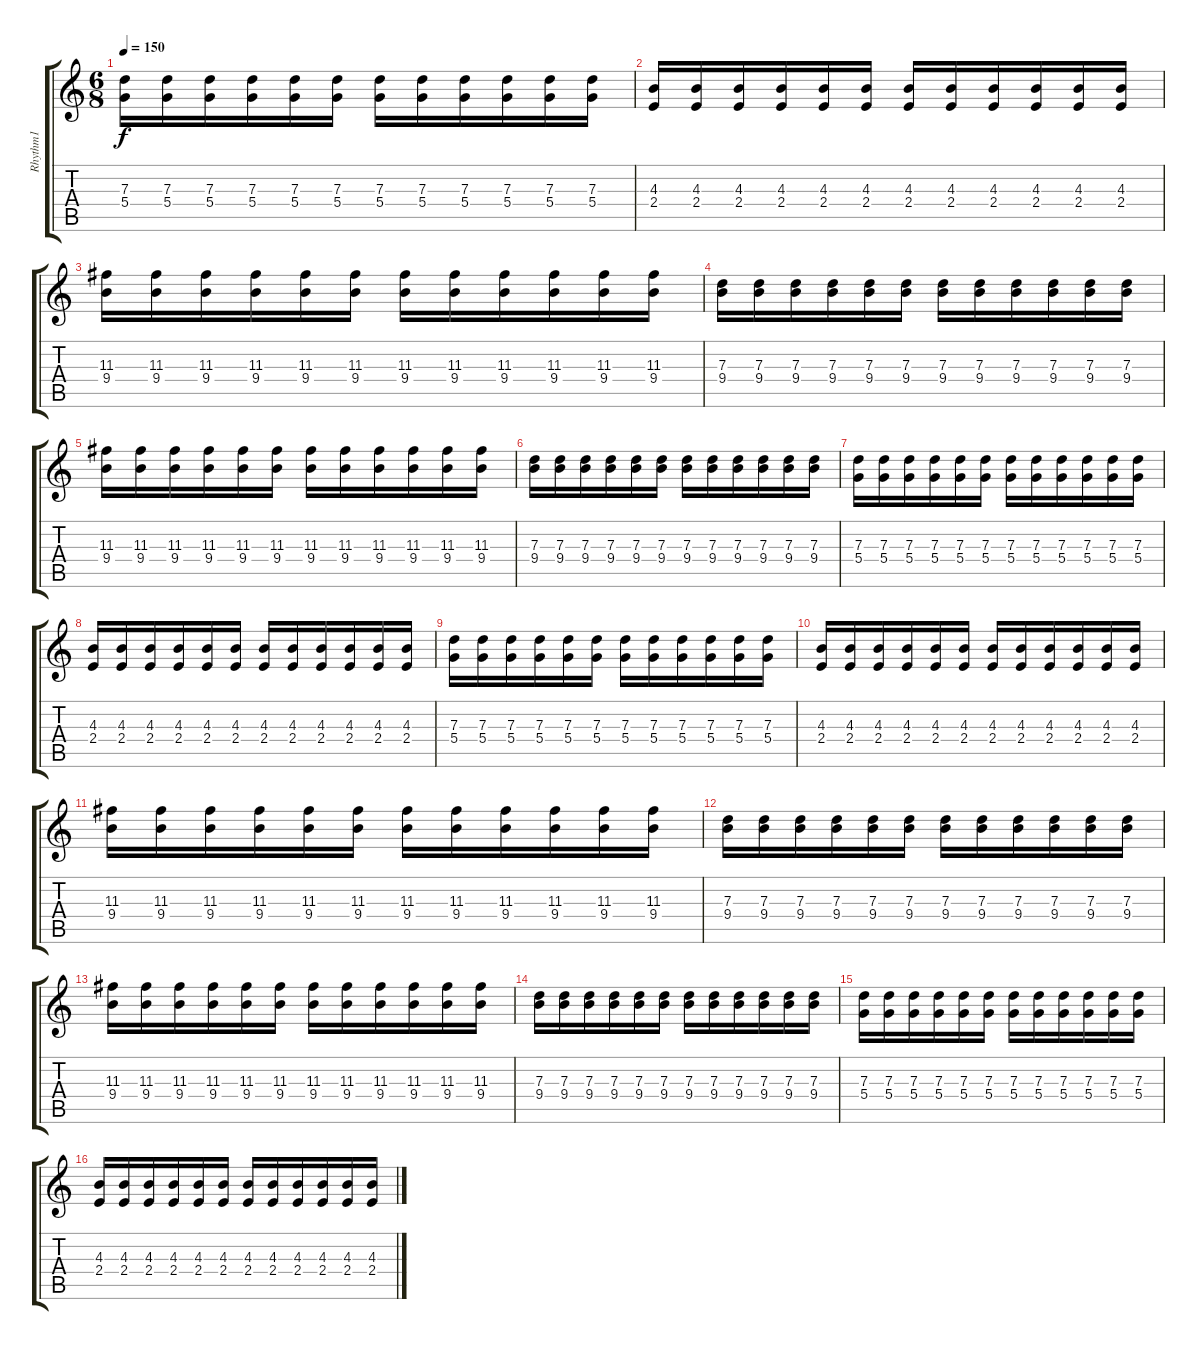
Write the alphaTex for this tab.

\track ("Rhythm1" "Rhythm1") {instrument distortionguitar}
\staff {score tabs}
\tuning (E4 B3 G3 D3 A2 E2) {hide}
\ts (6 8)
\tempo 150
\clef g2
\ks c
(7.3 5.4).16{dy f} (7.3 5.4).16 (7.3 5.4).16 (7.3 5.4).16 (7.3 5.4).16 (7.3 5.4).16 (7.3 5.4).16 (7.3 5.4).16 (7.3 5.4).16 (7.3 5.4).16 (7.3 5.4).16 (7.3 5.4).16 |
(4.3 2.4).16 (4.3 2.4).16 (4.3 2.4).16 (4.3 2.4).16 (4.3 2.4).16 (4.3 2.4).16 (4.3 2.4).16 (4.3 2.4).16 (4.3 2.4).16 (4.3 2.4).16 (4.3 2.4).16 (4.3 2.4).16 |
(11.3 9.4).16 (11.3 9.4).16 (11.3 9.4).16 (11.3 9.4).16 (11.3 9.4).16 (11.3 9.4).16 (11.3 9.4).16 (11.3 9.4).16 (11.3 9.4).16 (11.3 9.4).16 (11.3 9.4).16 (11.3 9.4).16 |
(7.3 9.4).16 (7.3 9.4).16 (7.3 9.4).16 (7.3 9.4).16 (7.3 9.4).16 (7.3 9.4).16 (7.3 9.4).16 (7.3 9.4).16 (7.3 9.4).16 (7.3 9.4).16 (7.3 9.4).16 (7.3 9.4).16 |
(11.3 9.4).16 (11.3 9.4).16 (11.3 9.4).16 (11.3 9.4).16 (11.3 9.4).16 (11.3 9.4).16 (11.3 9.4).16 (11.3 9.4).16 (11.3 9.4).16 (11.3 9.4).16 (11.3 9.4).16 (11.3 9.4).16 |
(7.3 9.4).16 (7.3 9.4).16 (7.3 9.4).16 (7.3 9.4).16 (7.3 9.4).16 (7.3 9.4).16 (7.3 9.4).16 (7.3 9.4).16 (7.3 9.4).16 (7.3 9.4).16 (7.3 9.4).16 (7.3 9.4).16 |
(7.3 5.4).16 (7.3 5.4).16 (7.3 5.4).16 (7.3 5.4).16 (7.3 5.4).16 (7.3 5.4).16 (7.3 5.4).16 (7.3 5.4).16 (7.3 5.4).16 (7.3 5.4).16 (7.3 5.4).16 (7.3 5.4).16 |
(4.3 2.4).16 (4.3 2.4).16 (4.3 2.4).16 (4.3 2.4).16 (4.3 2.4).16 (4.3 2.4).16 (4.3 2.4).16 (4.3 2.4).16 (4.3 2.4).16 (4.3 2.4).16 (4.3 2.4).16 (4.3 2.4).16 |
(7.3 5.4).16 (7.3 5.4).16 (7.3 5.4).16 (7.3 5.4).16 (7.3 5.4).16 (7.3 5.4).16 (7.3 5.4).16 (7.3 5.4).16 (7.3 5.4).16 (7.3 5.4).16 (7.3 5.4).16 (7.3 5.4).16 |
(4.3 2.4).16 (4.3 2.4).16 (4.3 2.4).16 (4.3 2.4).16 (4.3 2.4).16 (4.3 2.4).16 (4.3 2.4).16 (4.3 2.4).16 (4.3 2.4).16 (4.3 2.4).16 (4.3 2.4).16 (4.3 2.4).16 |
(11.3 9.4).16 (11.3 9.4).16 (11.3 9.4).16 (11.3 9.4).16 (11.3 9.4).16 (11.3 9.4).16 (11.3 9.4).16 (11.3 9.4).16 (11.3 9.4).16 (11.3 9.4).16 (11.3 9.4).16 (11.3 9.4).16 |
(7.3 9.4).16 (7.3 9.4).16 (7.3 9.4).16 (7.3 9.4).16 (7.3 9.4).16 (7.3 9.4).16 (7.3 9.4).16 (7.3 9.4).16 (7.3 9.4).16 (7.3 9.4).16 (7.3 9.4).16 (7.3 9.4).16 |
(11.3 9.4).16 (11.3 9.4).16 (11.3 9.4).16 (11.3 9.4).16 (11.3 9.4).16 (11.3 9.4).16 (11.3 9.4).16 (11.3 9.4).16 (11.3 9.4).16 (11.3 9.4).16 (11.3 9.4).16 (11.3 9.4).16 |
(7.3 9.4).16 (7.3 9.4).16 (7.3 9.4).16 (7.3 9.4).16 (7.3 9.4).16 (7.3 9.4).16 (7.3 9.4).16 (7.3 9.4).16 (7.3 9.4).16 (7.3 9.4).16 (7.3 9.4).16 (7.3 9.4).16 |
(7.3 5.4).16 (7.3 5.4).16 (7.3 5.4).16 (7.3 5.4).16 (7.3 5.4).16 (7.3 5.4).16 (7.3 5.4).16 (7.3 5.4).16 (7.3 5.4).16 (7.3 5.4).16 (7.3 5.4).16 (7.3 5.4).16 |
(4.3 2.4).16 (4.3 2.4).16 (4.3 2.4).16 (4.3 2.4).16 (4.3 2.4).16 (4.3 2.4).16 (4.3 2.4).16 (4.3 2.4).16 (4.3 2.4).16 (4.3 2.4).16 (4.3 2.4).16 (4.3 2.4).16
